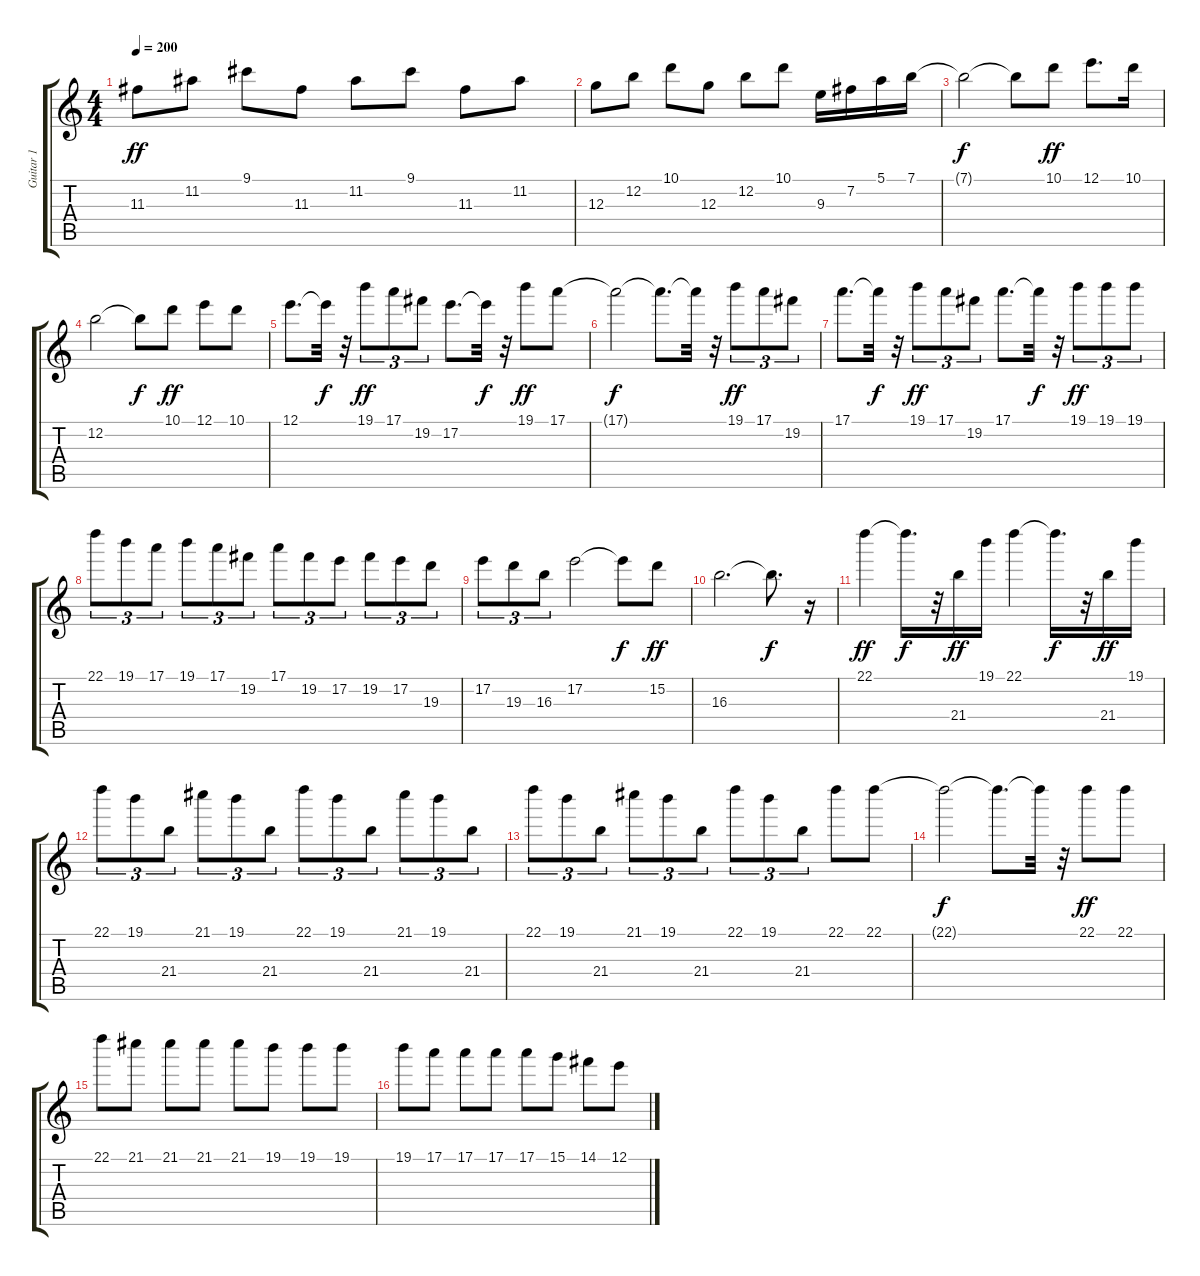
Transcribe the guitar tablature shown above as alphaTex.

\track ("Guitar 1" "Guitar 1") {instrument distortionguitar}
\staff {score tabs}
\tuning (E4 B3 G3 D3 A2 E2) {hide}
\ts (4 4)
\tempo 200
\clef g2
\ks c
11.3.8{dy ff} 11.2.8 9.1.8 11.3.8 11.2.8 9.1.8 11.3.8 11.2.8 |
12.3.8 12.2.8 10.1.8 12.3.8 12.2.8 10.1.8 9.3.16 7.2.16 5.1.16 7.1.16 |
7.1{t}.2{dy f} 7.1{t}.8 10.1.8{dy ff} 12.1.8{d} 10.1.16 |
12.2.2 12.2{t}.8{dy f} 10.1.8{dy ff} 12.1.8 10.1.8 |
12.1.8{d} 12.1{t}.32{dy f} r.32 19.1.8{tu (3 2) dy ff} 17.1.8{tu (3 2)} 19.2.8{tu (3 2)} 17.2.8{d} 17.2{t}.32{dy f} r.32 19.1.8{dy ff} 17.1.8 |
17.1{t}.2{dy f} 17.1{t}.8{d} 17.1{t}.32 r.32 19.1.8{tu (3 2) dy ff} 17.1.8{tu (3 2)} 19.2.8{tu (3 2)} |
17.1.8{d} 17.1{t}.32{dy f} r.32 19.1.8{tu (3 2) dy ff} 17.1.8{tu (3 2)} 19.2.8{tu (3 2)} 17.1.8{d} 17.1{t}.32{dy f} r.32 19.1.8{tu (3 2) dy ff} 19.1.8{tu (3 2)} 19.1.8{tu (3 2)} |
22.1.8{tu (3 2)} 19.1.8{tu (3 2)} 17.1.8{tu (3 2)} 19.1.8{tu (3 2)} 17.1.8{tu (3 2)} 19.2.8{tu (3 2)} 17.1.8{tu (3 2)} 19.2.8{tu (3 2)} 17.2.8{tu (3 2)} 19.2.8{tu (3 2)} 17.2.8{tu (3 2)} 19.3.8{tu (3 2)} |
17.2.8{tu (3 2)} 19.3.8{tu (3 2)} 16.3.8{tu (3 2)} 17.2.2 17.2{t}.8{dy f} 15.2.8{dy ff} |
16.3.2{d} 16.3{t}.8{d dy f} r.16 |
22.1.4{dy ff} 22.1{t}.16{d dy f} r.32 21.4.16{dy ff} 19.1.16 22.1.4 22.1{t}.16{d dy f} r.32 21.4.16{dy ff} 19.1.16 |
22.1.8{tu (3 2)} 19.1.8{tu (3 2)} 21.4.8{tu (3 2)} 21.1.8{tu (3 2)} 19.1.8{tu (3 2)} 21.4.8{tu (3 2)} 22.1.8{tu (3 2)} 19.1.8{tu (3 2)} 21.4.8{tu (3 2)} 21.1.8{tu (3 2)} 19.1.8{tu (3 2)} 21.4.8{tu (3 2)} |
22.1.8{tu (3 2)} 19.1.8{tu (3 2)} 21.4.8{tu (3 2)} 21.1.8{tu (3 2)} 19.1.8{tu (3 2)} 21.4.8{tu (3 2)} 22.1.8{tu (3 2)} 19.1.8{tu (3 2)} 21.4.8{tu (3 2)} 22.1.8 22.1.8 |
22.1{t}.2{dy f} 22.1{t}.8{d} 22.1{t}.32 r.32 22.1.8{dy ff} 22.1.8 |
22.1.8 21.1.8 21.1.8 21.1.8 21.1.8 19.1.8 19.1.8 19.1.8 |
19.1.8 17.1.8 17.1.8 17.1.8 17.1.8 15.1.8 14.1.8 12.1.8
